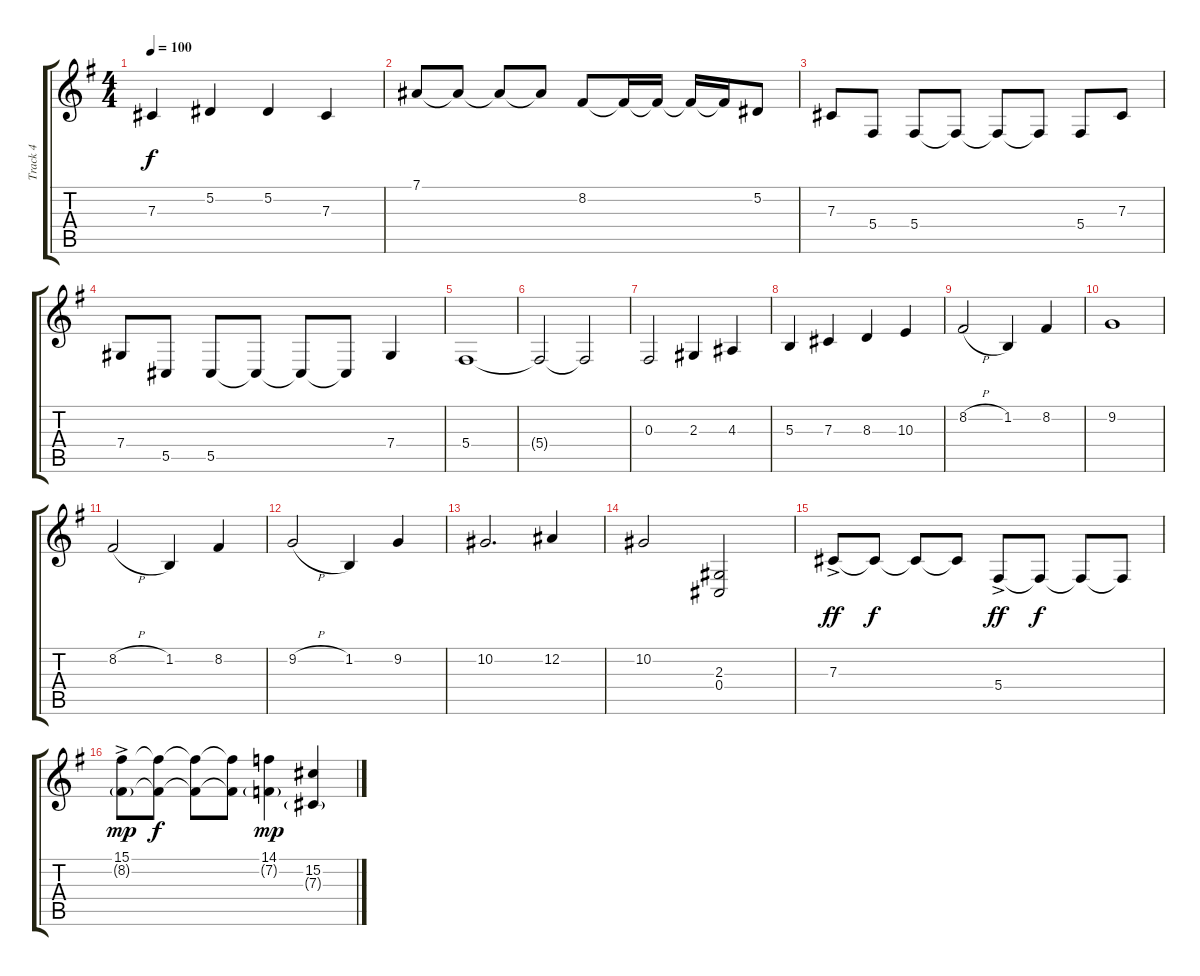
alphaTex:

\track ("Track 4" "Track 4") {instrument synthstrings2}
\staff {score tabs}
\tuning (Eb4 Bb3 Gb3 Db3 Ab2 Eb2) {hide}
\ts (4 4)
\tempo 100
\clef g2
\ks g
7.3.4{dy f} 5.2.4 5.2.4 7.3.4 |
7.1.8{volume 10} 7.1{t}.8 7.1{t}.8 7.1{t}.8 8.2.8{volume 16} 8.2{t}.16{volume 11} 8.2{t}.16 8.2{t}.16 8.2{t}.16 5.2.8{volume 16} |
7.3.8 5.4.8 5.4.8{volume 10} 5.4{t}.8 5.4{t}.8 5.4{t}.8 5.4.8{volume 16} 7.3.8 |
7.4.8 5.5.8 5.5.8{volume 10} 5.5{t}.8 5.5{t}.8 5.5{t}.8 7.4.4{volume 16} |
5.4.1{volume 13} |
5.4{t}.2 5.4{t}.2{volume 16} |
0.3.2 2.3.4 4.3.4 |
5.3.4 7.3.4 8.3.4 10.3.4 |
8.2{h}.2 1.2.4 8.2.4 |
9.2.1 |
8.2{h}.2 1.2.4 8.2.4 |
9.2{h}.2 1.2.4 9.2.4 |
10.2.2{d} 12.2.4 |
10.2.2 (2.3 0.4).2 |
7.3{ac}.8{dy ff volume 16} 7.3{t}.8{dy f volume 11} 7.3{t}.8 7.3{t}.8 5.4{ac}.8{dy ff volume 13} 5.4{t}.8{dy f volume 11} 5.4{t}.8 5.4{t}.8 |
(15.1{ac} 8.2{g}).8{dy mp volume 11} (15.1{t} 8.2{t}).8{dy f volume 9} (15.1{t} 8.2{t}).8 (15.1{t} 8.2{t}).8 (14.1 7.2{g}).4{dy mp volume 11} (15.2 7.3{g}).4
